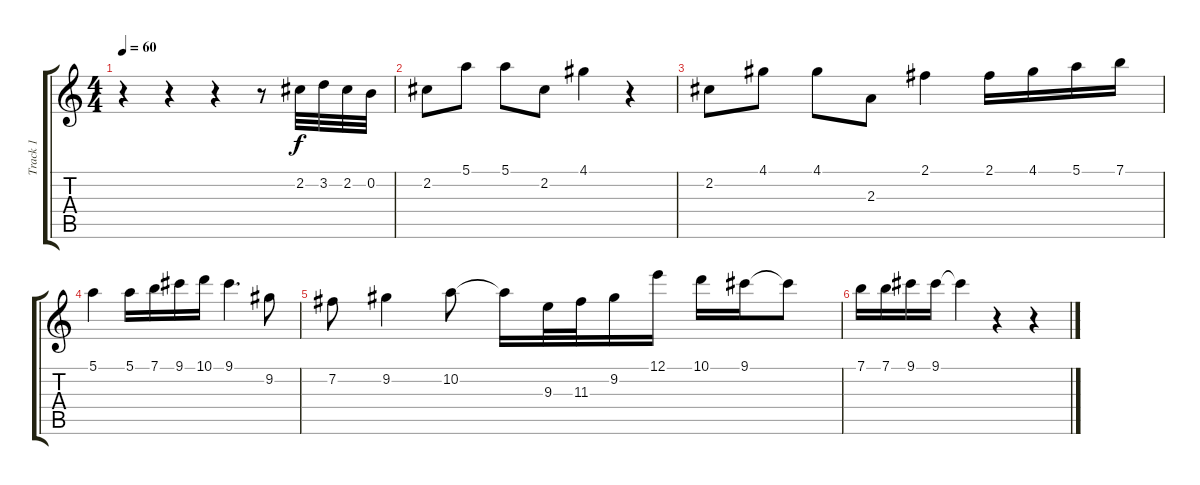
\track ("Track 1" "Track 1") {instrument acousticguitarnylon}
\staff {score tabs}
\tuning (E4 B3 G3 D3 A2 E2) {hide}
\ts (4 4)
\tempo 60
\clef g2
\ks c
r.4{dy f instrument acousticguitarnylon} r.4 r.4 r.8 2.2.32 3.2.32 2.2.32 0.2.32 |
2.2.8 5.1.8 5.1.8 2.2.8 4.1.4 r.4{txt ""} |
2.2.8 4.1.8 4.1.8 2.3.8 2.1.4 2.1.16 4.1.16 5.1.16 7.1.16 |
5.1.4 5.1.16 7.1.16 9.1.16 10.1.16 9.1.4{d} 9.2.8 |
7.2.8 9.2.4 10.2.8 10.2{t}.16 9.3.32 11.3.32 9.2.16 12.1.16 10.1.16 9.1.16 9.1{t}.8 |
7.1.16 7.1.16 9.1.16 9.1.16 9.1{t}.4 r.4 r.4
